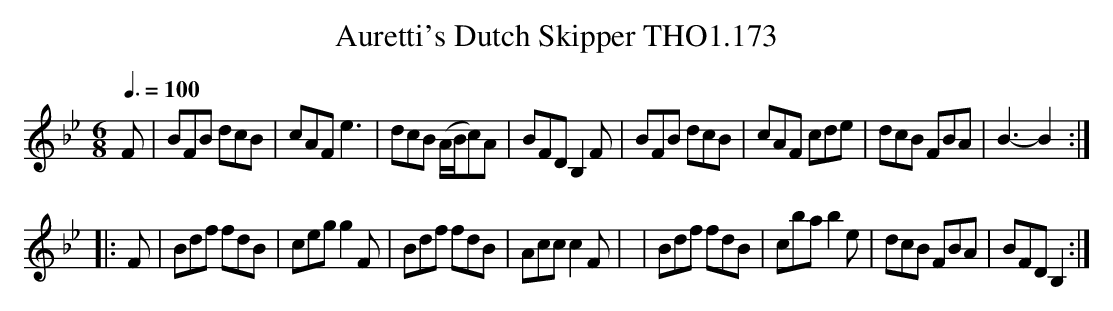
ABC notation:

X:1
T:Auretti's Dutch Skipper THO1.173
M:6/8
L:1/8
Q:3/8=100
K:Bb
F|BFB dcB|cAF e3|dcB (A/B/c)A|BFD B,2 F|\
BFB dcB|cAF cde|dcB FBA|B3-B2:|
|:F|Bdf fdB|ceg g2 F|Bdf fdB|Acc c2 F|\
|Bdf fdB|cba b2 e|dcB FBA|BFD B,2:|
